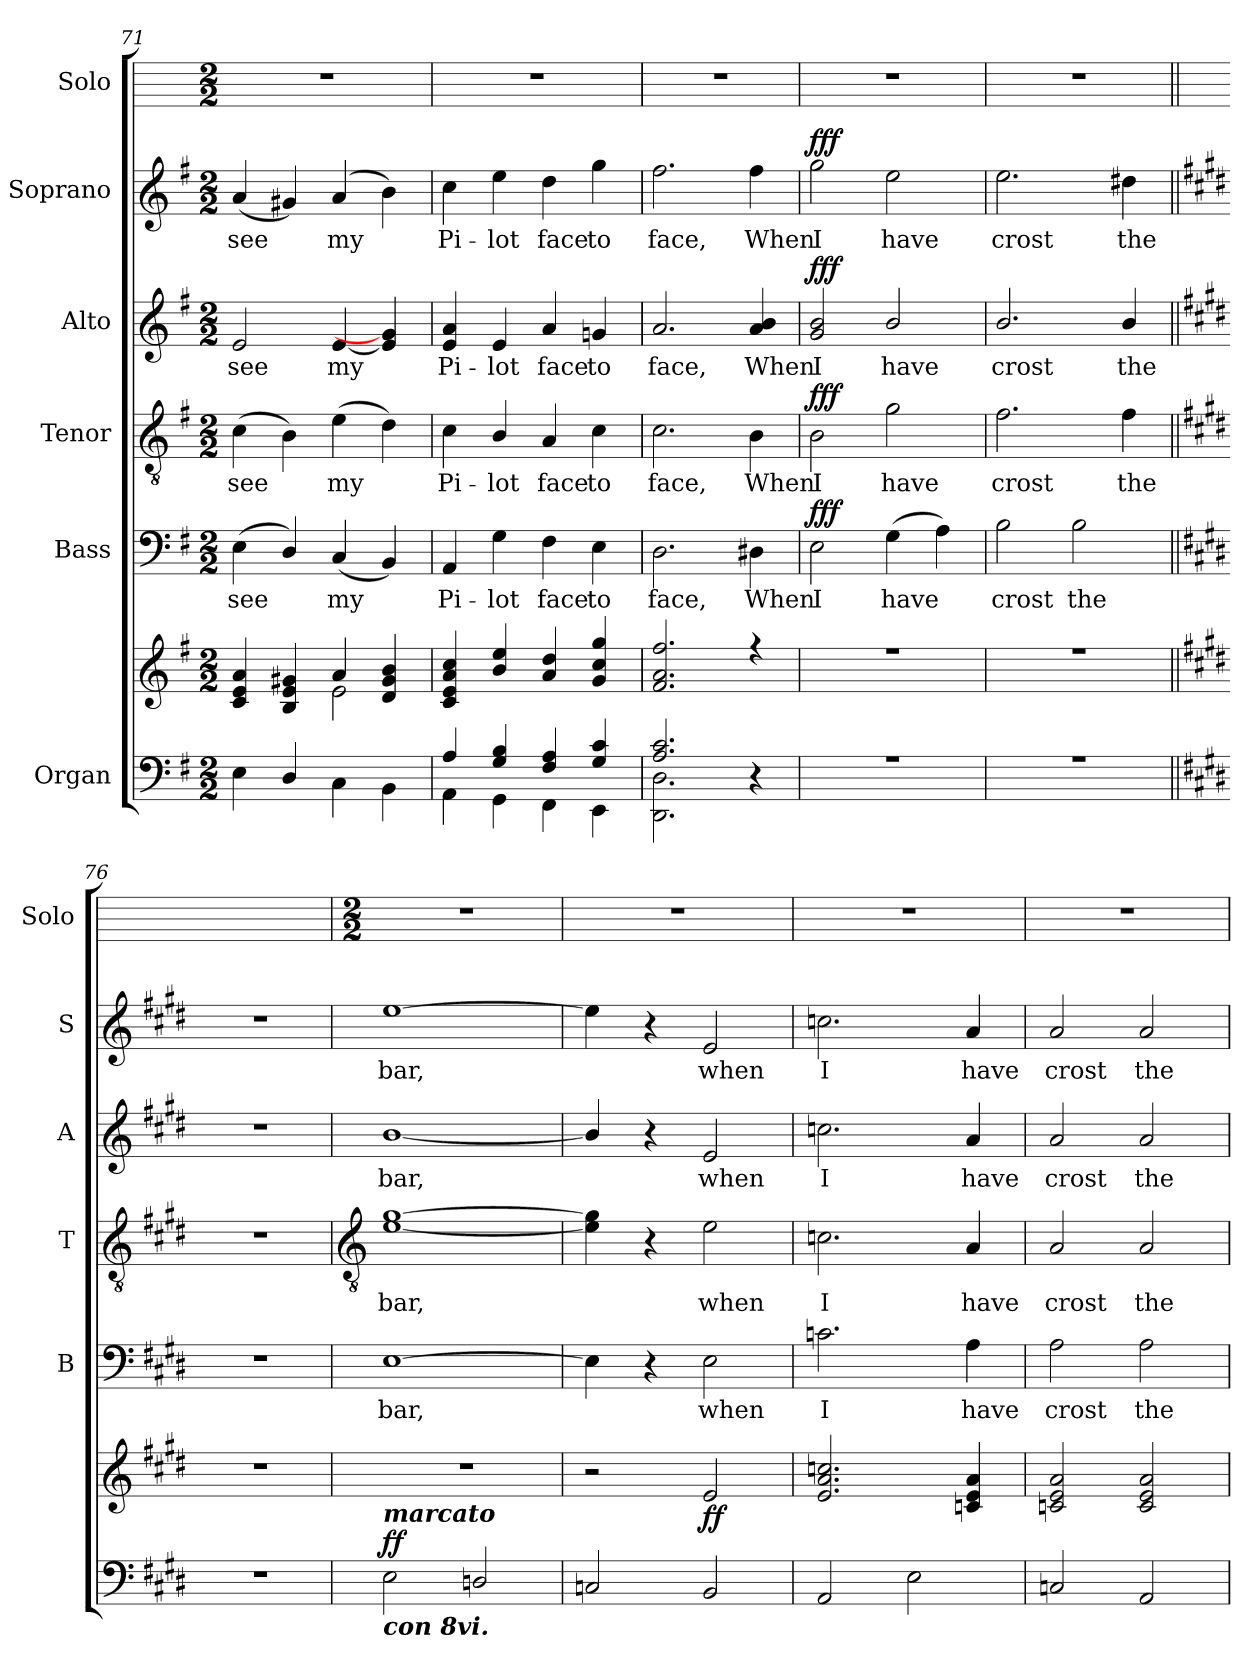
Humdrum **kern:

**kern	**kern	**dynam	**kern	**text	**dynam	**kern	**text	**dynam	**kern	**text	**dynam	**kern	**text	**dynam	**kern
*part6	*part6	*part6	*part5	*part5	*part5	*part4	*part4	*part4	*part3	*part3	*part3	*part2	*part2	*part2	*part1
*staff7	*staff6	*staff6/7	*staff5	*staff5	*staff5	*staff4	*staff4	*staff4	*staff3	*staff3	*staff3	*staff2	*staff2	*staff2	*staff1
*I"Organ	*	*	*I"Bass	*	*	*I"Tenor	*	*	*I"Alto	*	*	*I"Soprano	*	*	*I"Solo
*	*	*	*I'B	*	*	*I'T	*	*	*I'A	*	*	*I'S	*	*	*I'Solo
*clefF4	*clefG2	*	*clefF4	*	*	*clefGv2	*	*	*clefG2	*	*	*clefG2	*	*	*
*k[f#]	*k[f#]	*	*k[f#]	*	*	*k[f#]	*	*	*k[f#]	*	*	*k[f#]	*	*	*
*G:	*G:	*	*G:	*	*	*G:	*	*	*G:	*	*	*G:	*	*	*
*M2/2	*M2/2	*	*M2/2	*	*	*M2/2	*	*	*M2/2	*	*	*M2/2	*	*	*M2/2
=71	=71	=71	=71	=71	=71	=71	=71	=71	=71	=71	=71	=71	=71	=71	=71
*^	*^	*	*	*	*	*	*	*	*	*	*	*	*	*	*
!	!	!	!	!	!	!LO:LY:b	!	!	!LO:LY:b	!	!	!LO:LY:b	!	!	!LO:LY:b	!	!
1ryy	4E\	4c 4e 4a	2ryy	.	(<4E	see	.	(>4c	see	.	2e	see	.	(<4a	see	.	1r
.	4D/	4B 4e 4g#X	.	.	4D/)	.	.	4B)	.	.	.	.	.	4g#X)	.	.	.
!	!	!	!	!	!	!LO:LY:b	!	!	!LO:LY:b	!	!	!LO:LY:b	!	!	!LO:LY:b	!	!
.	4C\	4a	2e\	.	(<4C	my	.	(>4e	my	.	[4e	my	.	(<4a	my	.	.
.	4BB\	4d 4g# 4b	.	.	4BB)	.	.	4d)	.	.	4e] 4g#]	.	.	4b)	.	.	.
=72	=72	=72	=72	=72	=72	=72	=72	=72	=72	=72	=72	=72	=72	=72	=72	=72	=72
!	!	!	!	!	!	!LO:LY:b	!	!	!LO:LY:b	!	!	!LO:LY:b	!	!	!LO:LY:b	!	!
4A/	4AA\	4c 4e 4a 4cc	1ryy	.	4AA	Pi-	.	4c	Pi-	.	4e 4a	Pi-	.	4cc	Pi-	.	1r
!	!	!	!	!	!	!LO:LY:b	!	!	!LO:LY:b	!	!	!LO:LY:b	!	!	!LO:LY:b	!	!
4G/ 4B/	4GG\	4b 4ee	.	.	4G\	-lot	.	4B/	-lot	.	4e	-lot	.	4ee	-lot	.	.
!	!	!	!	!	!	!LO:LY:b	!	!	!LO:LY:b	!	!	!LO:LY:b	!	!	!LO:LY:b	!	!
4F#/ 4A/	4FF#\	4a 4dd	.	.	4F#	face	.	4A	face	.	4a	face	.	4dd	face	.	.
!	!	!	!	!	!	!LO:LY:b	!	!	!LO:LY:b	!	!	!LO:LY:b	!	!	!LO:LY:b	!	!
4G/ 4c/	4EE\	4g 4cc 4gg	.	.	4E	to	.	4c	to	.	4gn	to	.	4gg	to	.	.
=73	=73	=73	=73	=73	=73	=73	=73	=73	=73	=73	=73	=73	=73	=73	=73	=73	=73
!	!	!	!	!	!	!LO:LY:b	!	!	!LO:LY:b	!	!	!LO:LY:b	!	!	!LO:LY:b	!	!
2.A/ 2.c/	2.DD\ 2.D\	2.f# 2.a 2.ff#	1ryy	.	2.D	face,	.	2.c	face,	.	2.a	face,	.	2.ff#	face,	.	1r
!	!	!	!	!	!	!LO:LY:b	!	!	!LO:LY:b	!	!	!LO:LY:b	!	!	!LO:LY:b	!	!
4ryy	4r	4r	.	.	4D#X	When	.	4B	When	.	4a 4b	When	.	4ff#	When	.	.
=74	=74	=74	=74	=74	=74	=74	=74	=74	=74	=74	=74	=74	=74	=74	=74	=74	=74
!	!	!	!	!	!	!LO:LY:b	!LO:DY:b	!	!LO:LY:b	!LO:DY:b	!	!LO:LY:b	!LO:DY:b	!	!LO:LY:b	!LO:DY:b	!
1r	1ryy	1r	1ryy	.	2E	I	fff	2B	I	fff	2g 2b	I	fff	2gg	I	fff	1r
!	!	!	!	!	!	!LO:LY:b	!	!	!LO:LY:b	!	!	!LO:LY:b	!	!	!LO:LY:b	!	!
.	.	.	.	.	(>4G	have	.	2g	have	.	2b/	have	.	2ee	have	.	.
.	.	.	.	.	4A)	.	.	.	.	.	.	.	.	.	.	.	.
=75	=75	=75	=75	=75	=75	=75	=75	=75	=75	=75	=75	=75	=75	=75	=75	=75	=75
!	!	!	!	!	!	!LO:LY:b	!	!	!LO:LY:b	!	!	!LO:LY:b	!	!	!LO:LY:b	!	!
1r	1ryy	1r	1ryy	.	2B	crost	.	2.f#	crost	.	2.b/	crost	.	2.ee	crost	.	1r
!	!	!	!	!	!	!LO:LY:b	!	!	!	!	!	!	!	!	!	!	!
.	.	.	.	.	2B	the	.	.	.	.	.	.	.	.	.	.	.
!	!	!	!	!	!	!	!	!	!LO:LY:b	!	!	!LO:LY:b	!	!	!LO:LY:b	!	!
.	.	.	.	.	.	.	.	4f#	the	.	4b/	the	.	4dd#X	the	.	.
*v	*v	*	*	*	*	*	*	*	*	*	*	*	*	*	*	*	*
*	*v	*v	*	*	*	*	*	*	*	*	*	*	*	*	*	*
=76||	=76||	=76||	=76||	=76||	=76||	=76||	=76||	=76||	=76||	=76||	=76||	=76||	=76||	=76||	=76||
*k[f#c#g#d#]	*k[f#c#g#d#]	*	*k[f#c#g#d#]	*	*	*k[f#c#g#d#]	*	*	*k[f#c#g#d#]	*	*	*k[f#c#g#d#]	*	*	*
*E:	*E:	*	*E:	*	*	*E:	*	*	*E:	*	*	*E:	*	*	*
1r	1r	.	1r	.	.	1r	.	.	1r	.	.	1r	.	.	1ryy
!!LO:LB:g=z
=77	=77	=77	=77	=77	=77	=77	=77	=77	=77	=77	=77	=77	=77	=77	=77
*	*	*	*	*	*	*clefGv2	*	*	*	*	*	*	*	*	*
*	*	*	*	*	*	*	*	*	*	*	*	*	*	*	*M2/2
!LO:TX:b:Bi:t=con 8vi.	!	!	!	!	!	!	!	!	!	!	!	!	!	!	!
!LO:TX:a:Bi:t=marcato	!	!	!	!	!	!	!	!	!	!	!	!	!	!	!
!	!	!LO:DY:a=2	!	!LO:LY:b	!	!	!LO:LY:b	!	!	!LO:LY:b	!	!	!LO:LY:b	!	!
2E	1r	ff	[1E	bar,	.	[1e [1g#	bar,	.	[1b/	bar,	.	[1ee	bar,	.	1r
2Dn/	.	.	.	.	.	.	.	.	.	.	.	.	.	.	.
=78	=78	=78	=78	=78	=78	=78	=78	=78	=78	=78	=78	=78	=78	=78	=78
2Cn	2r	.	4E]	.	.	4e] 4g#]	.	.	4b/]	.	.	4ee]	.	.	1r
.	.	.	4r	.	.	4r	.	.	4r	.	.	4r	.	.	.
!	!	!LO:DY:b	!	!LO:LY:b	!	!	!LO:LY:b	!	!	!LO:LY:b	!	!	!LO:LY:b	!	!
2BB	2e	ff	2E	when	.	2e	when	.	2e	when	.	2e	when	.	.
=79	=79	=79	=79	=79	=79	=79	=79	=79	=79	=79	=79	=79	=79	=79	=79
!	!	!	!	!LO:LY:b	!	!	!LO:LY:b	!	!	!LO:LY:b	!	!	!LO:LY:b	!	!
2AA	2.e 2.a 2.ccn	.	2.cn	I	.	2.cn	I	.	2.ccn	I	.	2.ccn	I	.	1r
2E	.	.	.	.	.	.	.	.	.	.	.	.	.	.	.
!	!	!	!	!LO:LY:b	!	!	!LO:LY:b	!	!	!LO:LY:b	!	!	!LO:LY:b	!	!
.	4cn 4e 4a	.	4A	have	.	4A	have	.	4a	have	.	4a	have	.	.
=80	=80	=80	=80	=80	=80	=80	=80	=80	=80	=80	=80	=80	=80	=80	=80
!	!	!	!	!LO:LY:b	!	!	!LO:LY:b	!	!	!LO:LY:b	!	!	!LO:LY:b	!	!
2Cn	2cn 2e 2a	.	2A	crost	.	2A	crost	.	2a	crost	.	2a	crost	.	1r
!	!	!	!	!LO:LY:b	!	!	!LO:LY:b	!	!	!LO:LY:b	!	!	!LO:LY:b	!	!
2AA	2c 2e 2a	.	2A	the	.	2A	the	.	2a	the	.	2a	the	.	.
=	=	=	=	=	=	=	=	=	=	=	=	=	=	=	=
*-	*-	*-	*-	*-	*-	*-	*-	*-	*-	*-	*-	*-	*-	*-	*-
